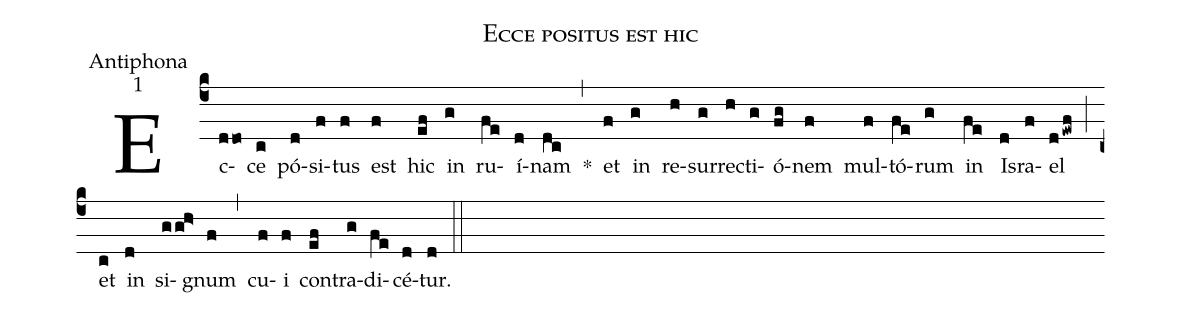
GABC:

name:Ecce positus est hic;
office-part:Antiphona;
mode:1;
%%
(c4)Ec(ddo)ce(c) pó(d)si(f)tus(f) est(f) hic(ef) in(g) ru(fe)í(d)nam(dc) *(,) et(f) in(g) re(h)sur(g)re(h)cti(g)ó(fg)nem(f) mul(f)tó(fe)rum(g) in(fe) Is(d)ra(f)el(dewf) (;) et(c) in(d) si(ggh>)gnum(f) (,) cu(f)i(f) con(ef)tra(g)di(fe)cé(d)tur.(d) (::)
